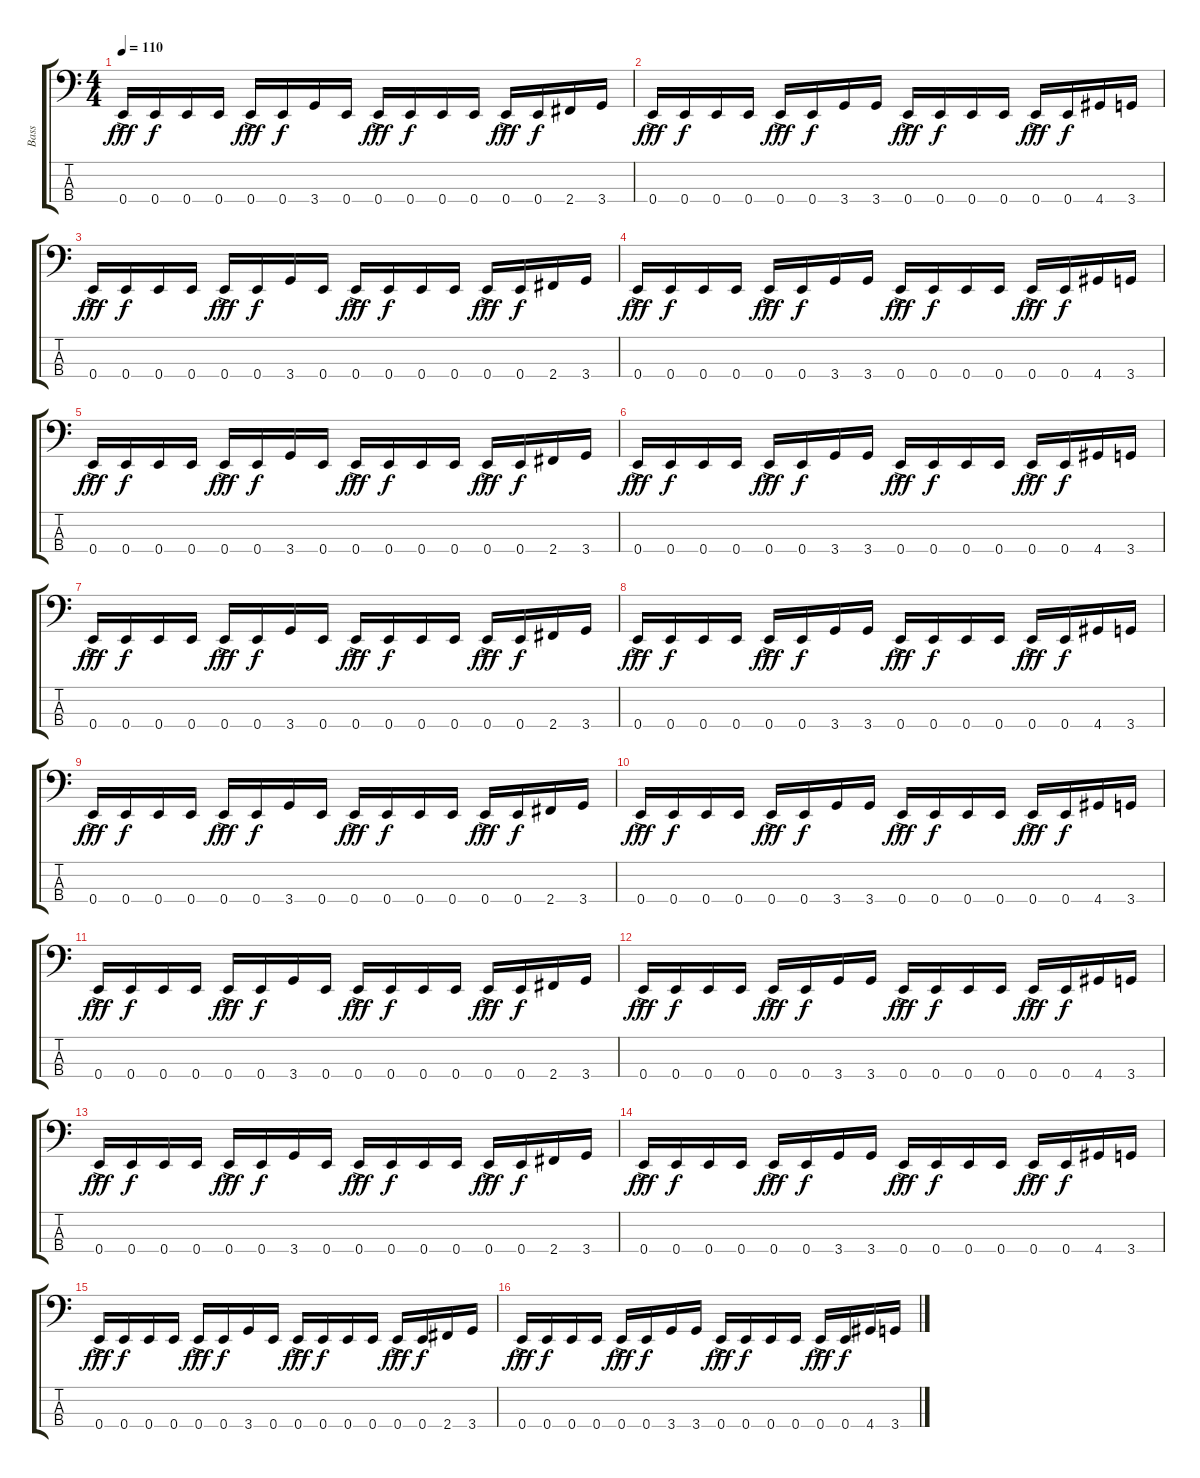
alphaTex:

\track ("Bass" "Bass") {instrument electricbasspick}
\staff {score tabs}
\tuning (G2 D2 A1 E1) {hide}
\ts (4 4)
\tempo 110
\clef f4
\ks c
0.4{ac}.16{dy fff} 0.4.16{dy f} 0.4.16 0.4.16 0.4{ac}.16{dy fff} 0.4.16{dy f} 3.4.16 0.4.16 0.4{ac}.16{dy fff} 0.4.16{dy f} 0.4.16 0.4.16 0.4{ac}.16{dy fff} 0.4.16{dy f} 2.4.16 3.4.16 |
0.4{ac}.16{dy fff} 0.4.16{dy f} 0.4.16 0.4.16 0.4{ac}.16{dy fff} 0.4.16{dy f} 3.4.16 3.4.16 0.4{ac}.16{dy fff} 0.4.16{dy f} 0.4.16 0.4.16 0.4{ac}.16{dy fff} 0.4.16{dy f} 4.4.16 3.4.16 |
0.4{ac}.16{dy fff} 0.4.16{dy f} 0.4.16 0.4.16 0.4{ac}.16{dy fff} 0.4.16{dy f} 3.4.16 0.4.16 0.4{ac}.16{dy fff} 0.4.16{dy f} 0.4.16 0.4.16 0.4{ac}.16{dy fff} 0.4.16{dy f} 2.4.16 3.4.16 |
0.4{ac}.16{dy fff} 0.4.16{dy f} 0.4.16 0.4.16 0.4{ac}.16{dy fff} 0.4.16{dy f} 3.4.16 3.4.16 0.4{ac}.16{dy fff} 0.4.16{dy f} 0.4.16 0.4.16 0.4{ac}.16{dy fff} 0.4.16{dy f} 4.4.16 3.4.16 |
0.4{ac}.16{dy fff} 0.4.16{dy f} 0.4.16 0.4.16 0.4{ac}.16{dy fff} 0.4.16{dy f} 3.4.16 0.4.16 0.4{ac}.16{dy fff} 0.4.16{dy f} 0.4.16 0.4.16 0.4{ac}.16{dy fff} 0.4.16{dy f} 2.4.16 3.4.16 |
0.4{ac}.16{dy fff} 0.4.16{dy f} 0.4.16 0.4.16 0.4{ac}.16{dy fff} 0.4.16{dy f} 3.4.16 3.4.16 0.4{ac}.16{dy fff} 0.4.16{dy f} 0.4.16 0.4.16 0.4{ac}.16{dy fff} 0.4.16{dy f} 4.4.16 3.4.16 |
0.4{ac}.16{dy fff} 0.4.16{dy f} 0.4.16 0.4.16 0.4{ac}.16{dy fff} 0.4.16{dy f} 3.4.16 0.4.16 0.4{ac}.16{dy fff} 0.4.16{dy f} 0.4.16 0.4.16 0.4{ac}.16{dy fff} 0.4.16{dy f} 2.4.16 3.4.16 |
0.4{ac}.16{dy fff} 0.4.16{dy f} 0.4.16 0.4.16 0.4{ac}.16{dy fff} 0.4.16{dy f} 3.4.16 3.4.16 0.4{ac}.16{dy fff} 0.4.16{dy f} 0.4.16 0.4.16 0.4{ac}.16{dy fff} 0.4.16{dy f} 4.4.16 3.4.16 |
0.4{ac}.16{dy fff} 0.4.16{dy f} 0.4.16 0.4.16 0.4{ac}.16{dy fff} 0.4.16{dy f} 3.4.16 0.4.16 0.4{ac}.16{dy fff} 0.4.16{dy f} 0.4.16 0.4.16 0.4{ac}.16{dy fff} 0.4.16{dy f} 2.4.16 3.4.16 |
0.4{ac}.16{dy fff} 0.4.16{dy f} 0.4.16 0.4.16 0.4{ac}.16{dy fff} 0.4.16{dy f} 3.4.16 3.4.16 0.4{ac}.16{dy fff} 0.4.16{dy f} 0.4.16 0.4.16 0.4{ac}.16{dy fff} 0.4.16{dy f} 4.4.16 3.4.16 |
0.4{ac}.16{dy fff} 0.4.16{dy f} 0.4.16 0.4.16 0.4{ac}.16{dy fff} 0.4.16{dy f} 3.4.16 0.4.16 0.4{ac}.16{dy fff} 0.4.16{dy f} 0.4.16 0.4.16 0.4{ac}.16{dy fff} 0.4.16{dy f} 2.4.16 3.4.16 |
0.4{ac}.16{dy fff} 0.4.16{dy f} 0.4.16 0.4.16 0.4{ac}.16{dy fff} 0.4.16{dy f} 3.4.16 3.4.16 0.4{ac}.16{dy fff} 0.4.16{dy f} 0.4.16 0.4.16 0.4{ac}.16{dy fff} 0.4.16{dy f} 4.4.16 3.4.16 |
0.4{ac}.16{dy fff} 0.4.16{dy f} 0.4.16 0.4.16 0.4{ac}.16{dy fff} 0.4.16{dy f} 3.4.16 0.4.16 0.4{ac}.16{dy fff} 0.4.16{dy f} 0.4.16 0.4.16 0.4{ac}.16{dy fff} 0.4.16{dy f} 2.4.16 3.4.16 |
0.4{ac}.16{dy fff} 0.4.16{dy f} 0.4.16 0.4.16 0.4{ac}.16{dy fff} 0.4.16{dy f} 3.4.16 3.4.16 0.4{ac}.16{dy fff} 0.4.16{dy f} 0.4.16 0.4.16 0.4{ac}.16{dy fff} 0.4.16{dy f} 4.4.16 3.4.16 |
0.4{ac}.16{dy fff} 0.4.16{dy f} 0.4.16 0.4.16 0.4{ac}.16{dy fff} 0.4.16{dy f} 3.4.16 0.4.16 0.4{ac}.16{dy fff} 0.4.16{dy f} 0.4.16 0.4.16 0.4{ac}.16{dy fff} 0.4.16{dy f} 2.4.16 3.4.16 |
0.4{ac}.16{dy fff} 0.4.16{dy f} 0.4.16 0.4.16 0.4{ac}.16{dy fff} 0.4.16{dy f} 3.4.16 3.4.16 0.4{ac}.16{dy fff} 0.4.16{dy f} 0.4.16 0.4.16 0.4{ac}.16{dy fff} 0.4.16{dy f} 4.4.16 3.4.16
